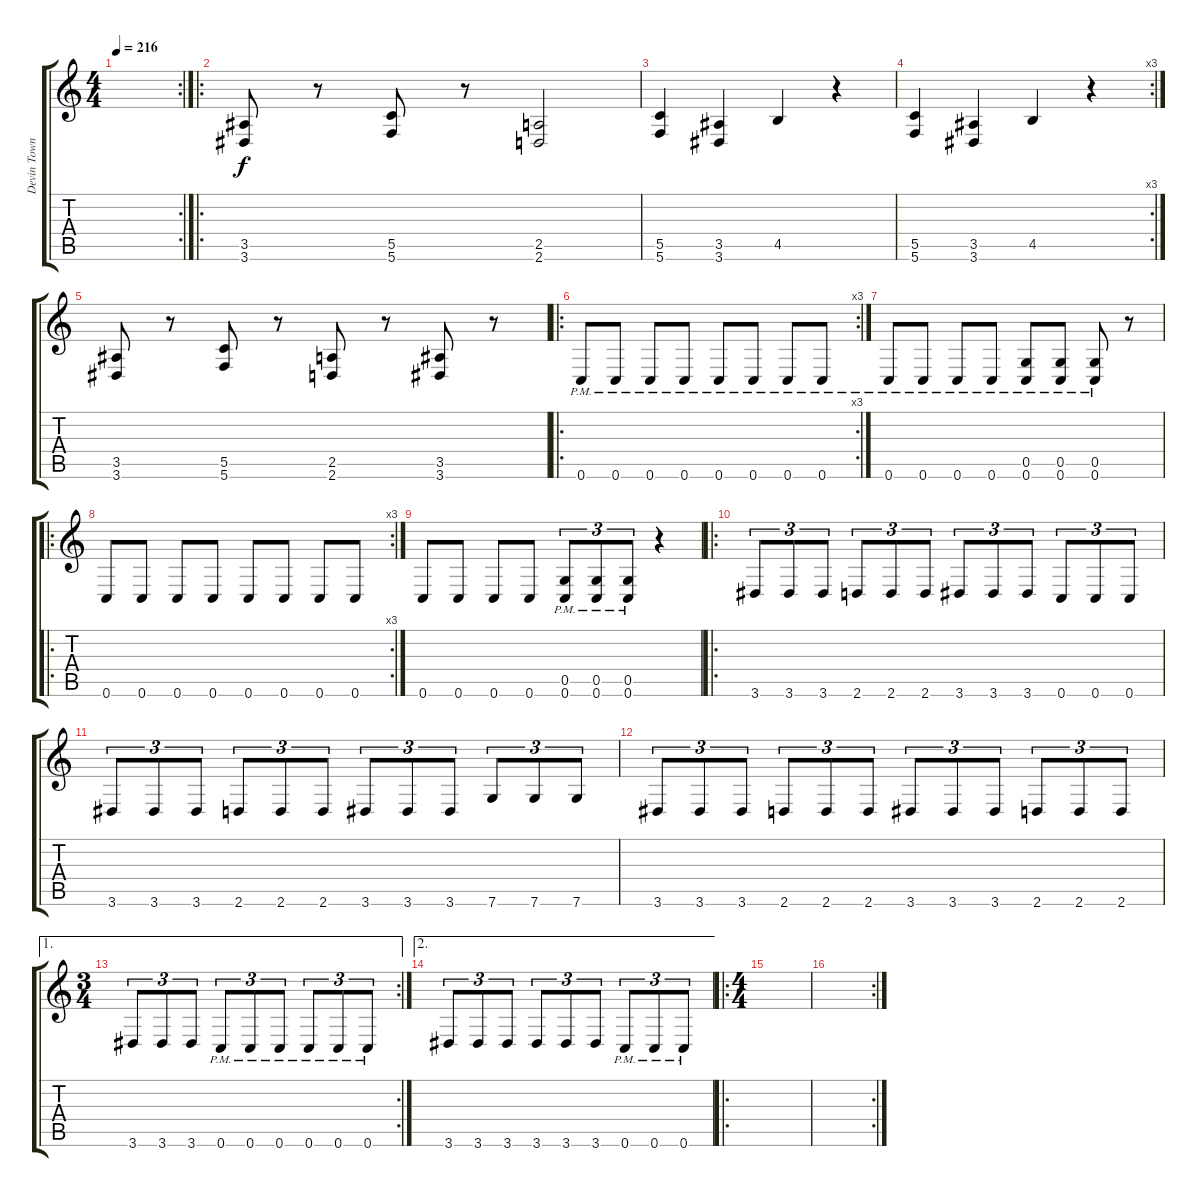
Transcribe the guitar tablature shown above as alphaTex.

\track ("Devin Townsend" "Devin Town") {instrument distortionguitar}
\staff {score tabs}
\tuning (E4 C4 G3 C3 G2 C2) {hide}
\rc 2
\ts (4 4)
\tempo 216
\clef g2
\ks c
|
\ro
(3.5 3.6).8 r.8 (5.5 5.6).8 r.8 (2.5 2.6).2 |
(5.5 5.6).4 (3.5 3.6).4 4.5.4 r.4 |
\rc 3
(5.5 5.6).4 (3.5 3.6).4 4.5.4 r.4 |
(3.5 3.6).8 r.8 (5.5 5.6).8 r.8 (2.5 2.6).8 r.8 (3.5 3.6).8 r.8 |
\ro
\rc 3
0.6{pm}.8 0.6{pm}.8 0.6{pm}.8 0.6{pm}.8 0.6{pm}.8 0.6{pm}.8 0.6{pm}.8 0.6{pm}.8 |
0.6{pm}.8 0.6{pm}.8 0.6{pm}.8 0.6{pm}.8 (0.5{pm} 0.6{pm}).8 (0.5{pm} 0.6{pm}).8 (0.5{pm} 0.6{pm}).8 r.8 |
\ro
\rc 3
0.6.8 0.6.8 0.6.8 0.6.8 0.6.8 0.6.8 0.6.8 0.6.8 |
0.6.8 0.6.8 0.6.8 0.6.8 (0.5{pm} 0.6{pm}).8{tu (3 2)} (0.5{pm} 0.6{pm}).8{tu (3 2)} (0.5{pm} 0.6{pm}).8{tu (3 2)} r.4 |
\ro
3.6.8{tu (3 2)} 3.6.8{tu (3 2)} 3.6.8{tu (3 2)} 2.6.8{tu (3 2)} 2.6.8{tu (3 2)} 2.6.8{tu (3 2)} 3.6.8{tu (3 2)} 3.6.8{tu (3 2)} 3.6.8{tu (3 2)} 0.6.8{tu (3 2)} 0.6.8{tu (3 2)} 0.6.8{tu (3 2)} |
3.6.8{tu (3 2)} 3.6.8{tu (3 2)} 3.6.8{tu (3 2)} 2.6.8{tu (3 2)} 2.6.8{tu (3 2)} 2.6.8{tu (3 2)} 3.6.8{tu (3 2)} 3.6.8{tu (3 2)} 3.6.8{tu (3 2)} 7.6.8{tu (3 2)} 7.6.8{tu (3 2)} 7.6.8{tu (3 2)} |
3.6.8{tu (3 2)} 3.6.8{tu (3 2)} 3.6.8{tu (3 2)} 2.6.8{tu (3 2)} 2.6.8{tu (3 2)} 2.6.8{tu (3 2)} 3.6.8{tu (3 2)} 3.6.8{tu (3 2)} 3.6.8{tu (3 2)} 2.6.8{tu (3 2)} 2.6.8{tu (3 2)} 2.6.8{tu (3 2)} |
\ae 1
\rc 2
\ts (3 4)
3.6.8{tu (3 2)} 3.6.8{tu (3 2)} 3.6.8{tu (3 2)} 0.6{pm}.8{tu (3 2)} 0.6{pm}.8{tu (3 2)} 0.6{pm}.8{tu (3 2)} 0.6{pm}.8{tu (3 2)} 0.6{pm}.8{tu (3 2)} 0.6{pm}.8{tu (3 2)} |
\ae 2
3.6.8{tu (3 2)} 3.6.8{tu (3 2)} 3.6.8{tu (3 2)} 3.6.8{tu (3 2)} 3.6.8{tu (3 2)} 3.6.8{tu (3 2)} 0.6{pm}.8{tu (3 2)} 0.6{pm}.8{tu (3 2)} 0.6{pm}.8{tu (3 2)} |
\ro
\ts (4 4)
|
\rc 2
